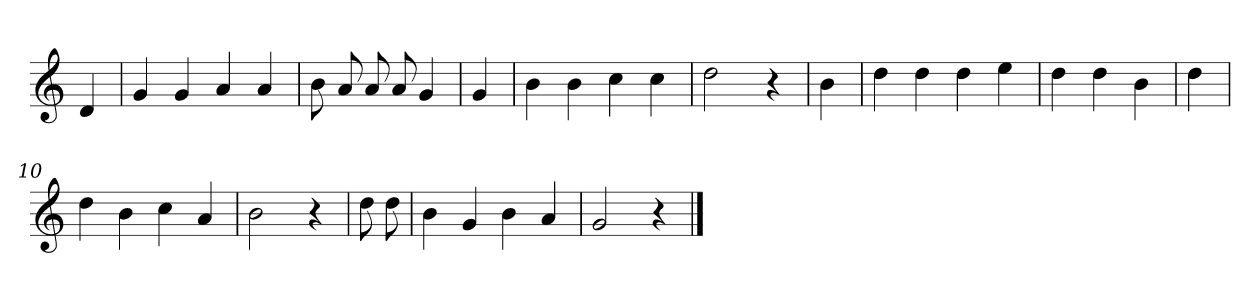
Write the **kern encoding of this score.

**kern
*part1
*staff1
*clefG2
*k[]
=
4d
=1
4g
4g
4a
4a
=2
8b
8a
8a
8a
4g
=3
4g
=4
4b
4b
4cc
4cc
=5
2dd
4r
=6
4b
=7
4dd
4dd
4dd
4ee
=8
4dd
4dd
4b
=9
4dd
=10
4dd
4b
4cc
4a
=11
2b
4r
=12
8dd
8dd
=13
4b
4g
4b
4a
=14
2g
4r
==
*-
